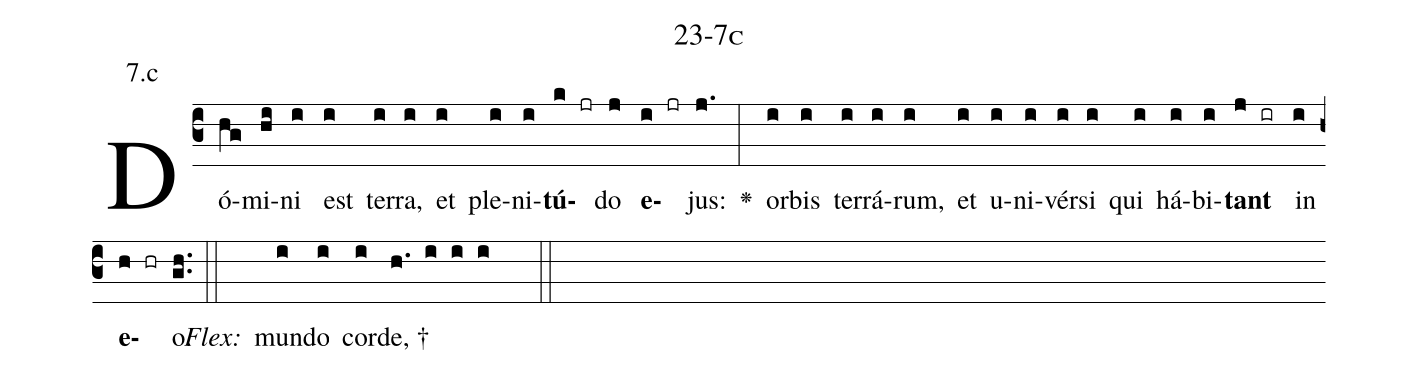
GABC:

name: 23-7c;
annotation: 7.c;
%%
(c3)Dó(hg)mi(hi)ni(i) est(i) ter(i)ra,(i) et(i) ple(i)ni(i)<b>tú</b>(k jr)do(j) <b>e</b>(i jr)jus:(j.) <v>\greheightstar</v>(:) or(i)bis(i) ter(i)rá(i)rum,(i) et(i) u(i)ni(i)vér(i)si(i) qui(i) há(i)bi(i)<b>tant</b>(j ir) in(i) <b>e</b>(h hr)o.(gh..) (::)
<i>Flex:</i>()  mun(i)do(i) cor(i)de, †(h. i i i  ::)

%E(i) u(i) o(j) u(i) a(h) e.(gh..) (::)
